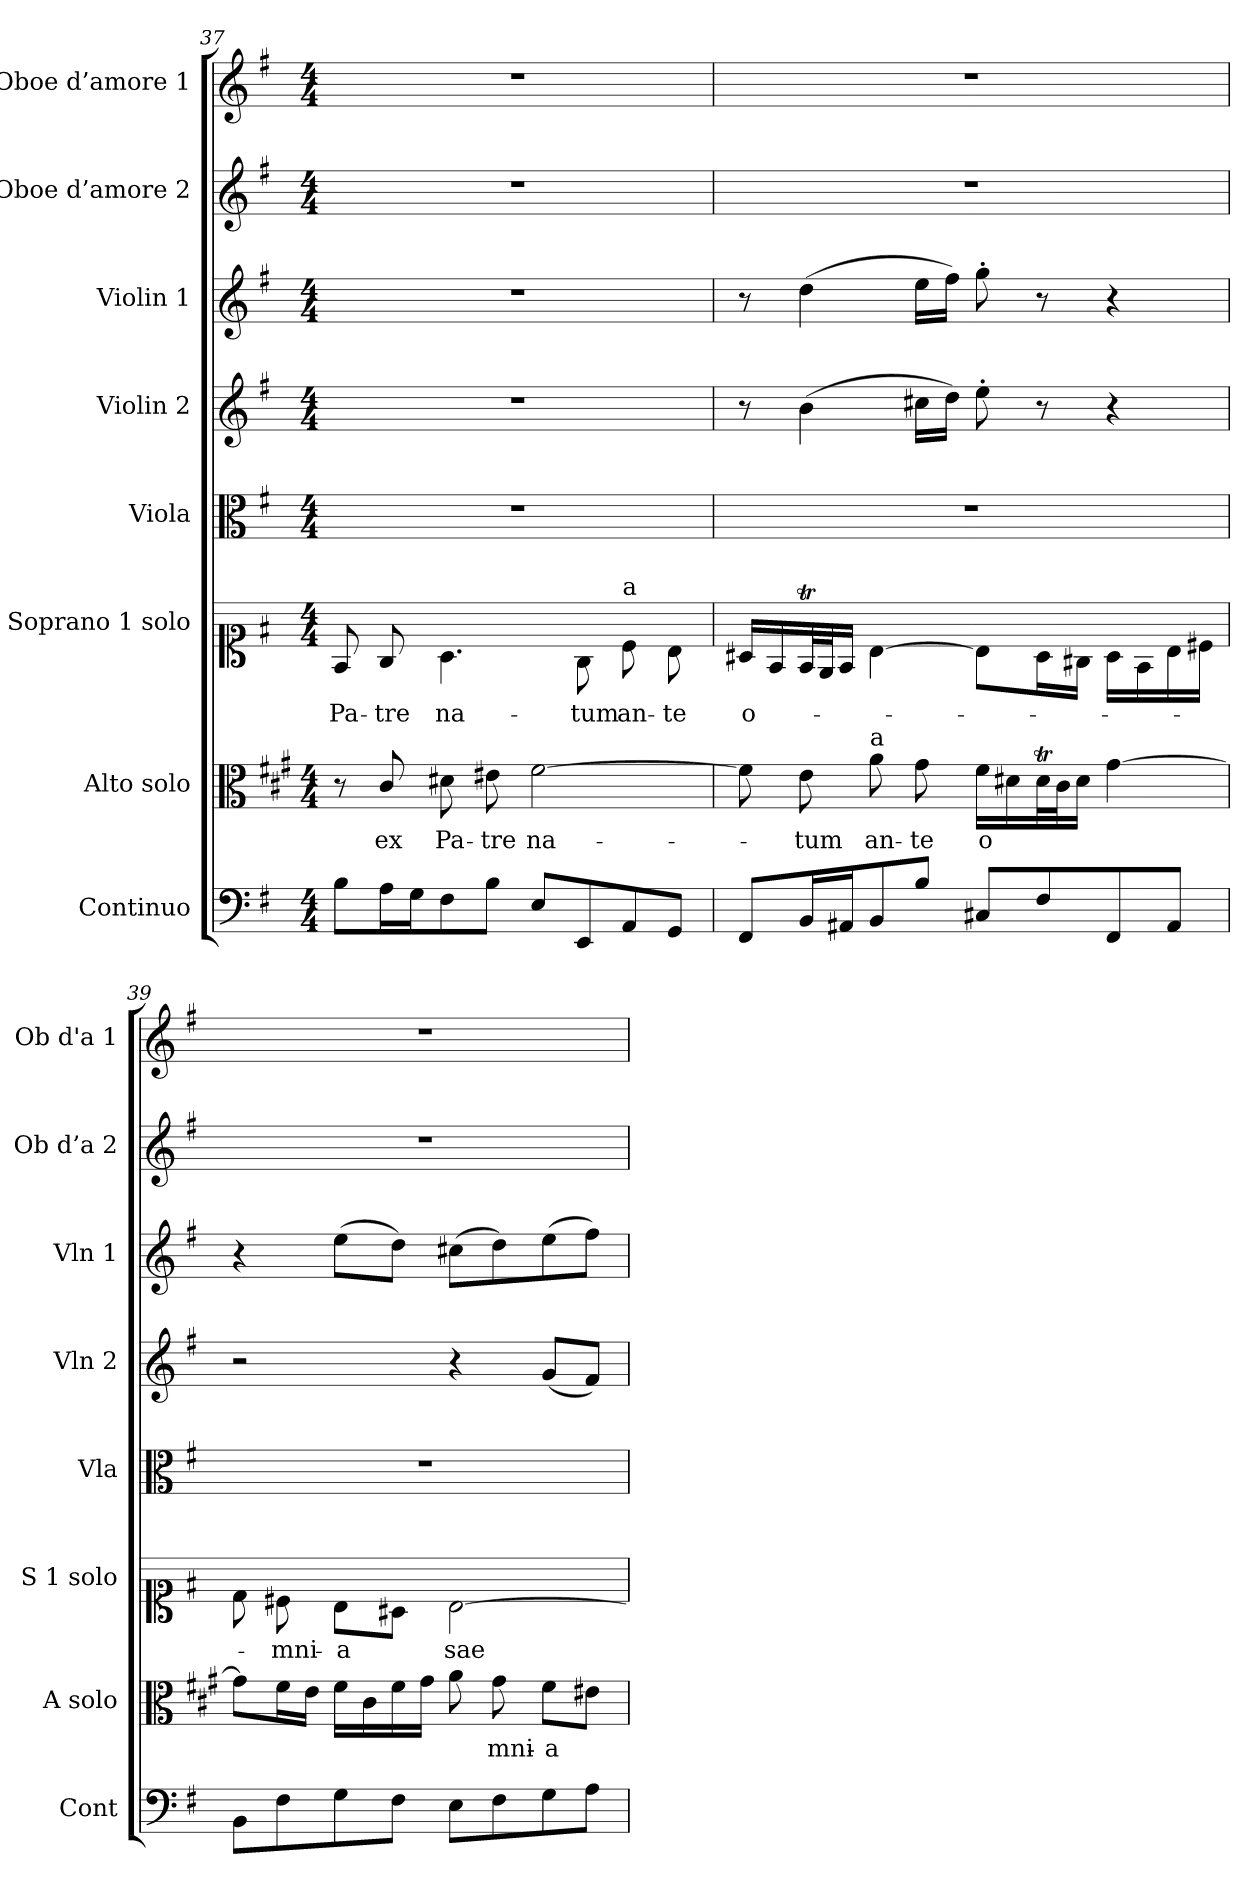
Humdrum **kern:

**kern	**kern	**text	**kern	**text	**kern	**kern	**kern	**kern	**kern
*part8	*part7	*part7	*part6	*part6	*part5	*part4	*part3	*part2	*part1
*staff8	*staff7	*staff7	*staff6	*staff6	*staff5	*staff4	*staff3	*staff2	*staff1
*I"Continuo	*I"Alto solo	*	*I"Soprano 1 solo	*	*I"Viola	*I"Violin 2	*I"Violin 1	*I"Oboe d’amore 2	*I"Oboe d’amore 1
*I'Cont	*I'A solo	*	*I'S 1 solo	*	*I'Vla	*I'Vln 2	*I'Vln 1	*I'Ob d’a 2	*I'Ob d'a 1
*clefF4	*clefC3	*	*clefC1	*	*clefC3	*clefG2	*clefG2	*clefG2	*clefG2
*	*ITrd1c2	*	*ITrd-7c-12	*	*	*	*	*	*
*k[f#]	*k[f#]	*	*k[f#]	*	*k[f#]	*k[f#]	*k[f#]	*k[f#]	*k[f#]
*M4/4	*M4/4	*	*M4/4	*	*M4/4	*M4/4	*M4/4	*M4/4	*M4/4
=37	=37	=37	=37	=37	=37	=37	=37	=37	=37
!	!	!	!	!LO:LY:b	!	!	!	!	!
8B\L	8r	.	8f#/	Pa-	1r	1r	1r	1r	1r
!	!	!LO:LY:b	!	!LO:LY:b	!	!	!	!	!
16A\L	8B/	ex	8g/	-tre	.	.	.	.	.
16G\J	.	.	.	.	.	.	.	.	.
!	!	!LO:LY:b	!	!LO:LY:b	!	!	!	!	!
8F#\	8c#X\	Pa-	4.a\	na-	.	.	.	.	.
!	!	!LO:LY:b	!	!	!	!	!	!	!
8B\J	8d#X\	-tre	.	.	.	.	.	.	.
!	!	!LO:LY:b	!	!	!	!	!	!	!
8E/L	[2e\	na-	.	.	.	.	.	.	.
!	!	!	!	!LO:LY:b	!	!	!	!	!
8EE/	.	.	8g\	-tum	.	.	.	.	.
!	!	!	!LO:TX:a:t=a	!	!	!	!	!	!
!	!	!	!	!LO:LY:b	!	!	!	!	!
8AA/	.	.	8cc\	an-	.	.	.	.	.
!	!	!	!	!LO:LY:b	!	!	!	!	!
8GG/J	.	.	8b\	-te	.	.	.	.	.
=38	=38	=38	=38	=38	=38	=38	=38	=38	=38
!	!	!	!	!LO:LY:b	!	!	!	!	!
8FF#/L	8e\]	.	16a#X/LL	o-	1r	8r	8r	1r	1r
.	.	.	16f#/	.	.	.	.	.	.
!	!	!LO:LY:b	!	!	!	!	!	!	!
16BB/L	8d\	-tum	32f#t/L	.	.	(4b\	(4dd\	.	.
.	.	.	32e/J	.	.	.	.	.	.
16AA#X/J	.	.	16f#/JJ	.	.	.	.	.	.
!	!LO:TX:a:t=a	!	!	!	!	!	!	!	!
!	!	!LO:LY:b	!	!	!	!	!	!	!
8BB/	8g\	an-	[4b\	.	.	.	.	.	.
!	!	!LO:LY:b	!	!	!	!	!	!	!
8B/J	8f#\	-te	.	.	.	16cc#X\LL	16ee\LL	.	.
.	.	.	.	.	.	16dd\JJ)	16ff#\JJ)	.	.
!	!	!LO:LY:b	!	!	!	!	!	!	!
8C#X/L	16e\LL	o	8b\L]	.	.	8ee'\	8gg'\	.	.
.	16c#X\	.	.	.	.	.	.	.	.
8F#/	32c#t\L	.	16a#\L	.	.	8r	8r	.	.
.	32B\J	.	.	.	.	.	.	.	.
.	16c#\JJ	.	16g#X\JJ	.	.	.	.	.	.
8FF#/	[4f#\	.	16a#\LL	.	.	4r	4r	.	.
.	.	.	16f#\	.	.	.	.	.	.
8AA#/J	.	.	16b\	.	.	.	.	.	.
.	.	.	16cc#X\JJ	.	.	.	.	.	.
=39	=39	=39	=39	=39	=39	=39	=39	=39	=39
8BB\L	8f#\L]	.	8dd\	.	1r	2r	4r	1r	1r
!	!	!	!	!LO:LY:b	!	!	!	!	!
8F#\	16e\L	.	8cc#X\	-mni-	.	.	.	.	.
.	16d\JJ	.	.	.	.	.	.	.	.
!	!	!	!	!LO:LY:b	!	!	!	!	!
8G\	16e\LL	.	8b\L	-a	.	.	(8ee\L	.	.
.	16B\	.	.	.	.	.	.	.	.
8F#\J	16e\	.	8a#X\J	.	.	.	8dd\J)	.	.
.	16f#\JJ	.	.	.	.	.	.	.	.
!	!	!	!	!LO:LY:b	!	!	!	!	!
8E\L	8g\	.	[2b\	sae-	.	4r	(8cc#X\L	.	.
!	!	!LO:LY:b	!	!	!	!	!	!	!
8F#\	8f#\	mni-	.	.	.	.	8dd\)	.	.
!	!	!LO:LY:b	!	!	!	!	!	!	!
8G\	8e\L	-a	.	.	.	(8g/L	(8ee\	.	.
8A\J	8d#X\J	.	.	.	.	8f#/J)	8ff#\J)	.	.
=	=	=	=	=	=	=	=	=	=
*-	*-	*-	*-	*-	*-	*-	*-	*-	*-
